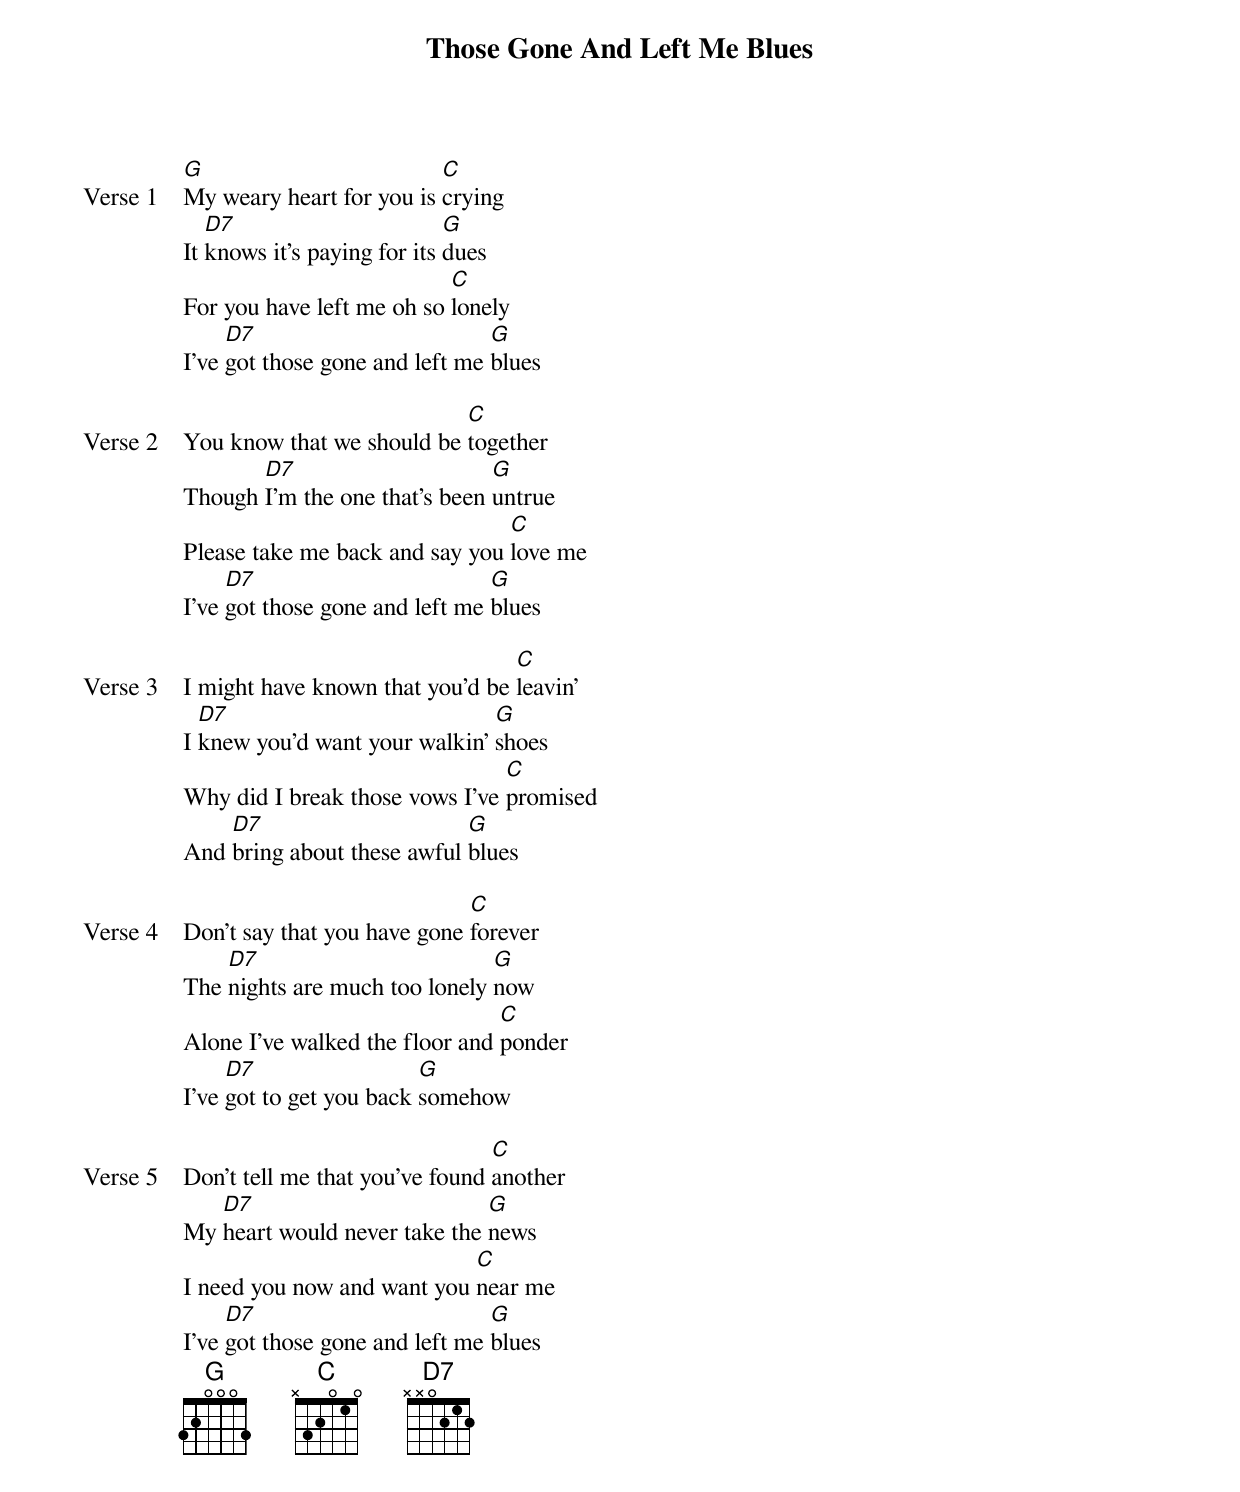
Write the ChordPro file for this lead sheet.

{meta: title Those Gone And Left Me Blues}
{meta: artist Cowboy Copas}
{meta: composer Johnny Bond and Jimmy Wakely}
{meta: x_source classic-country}
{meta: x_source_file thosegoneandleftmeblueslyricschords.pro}
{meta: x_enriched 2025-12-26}

{start_of_verse: Verse 1}
[G]My weary heart for you is [C]crying
It [D7]knows it's paying for its [G]dues
For you have left me oh so [C]lonely
I've [D7]got those gone and left me [G]blues
{end_of_verse}

{start_of_verse: Verse 2}
You know that we should be [C]together
Though [D7]I'm the one that's been [G]untrue
Please take me back and say you [C]love me
I've [D7]got those gone and left me [G]blues
{end_of_verse}

{start_of_verse: Verse 3}
I might have known that you'd be [C]leavin'
I [D7]knew you'd want your walkin' [G]shoes
Why did I break those vows I've [C]promised
And [D7]bring about these awful [G]blues
{end_of_verse}

{start_of_verse: Verse 4}
Don't say that you have gone [C]forever
The [D7]nights are much too lonely [G]now
Alone I've walked the floor and [C]ponder
I've [D7]got to get you back [G]somehow
{end_of_verse}

{start_of_verse: Verse 5}
Don't tell me that you've found [C]another
My [D7]heart would never take the [G]news
I need you now and want you [C]near me
I've [D7]got those gone and left me [G]blues
{end_of_verse}
